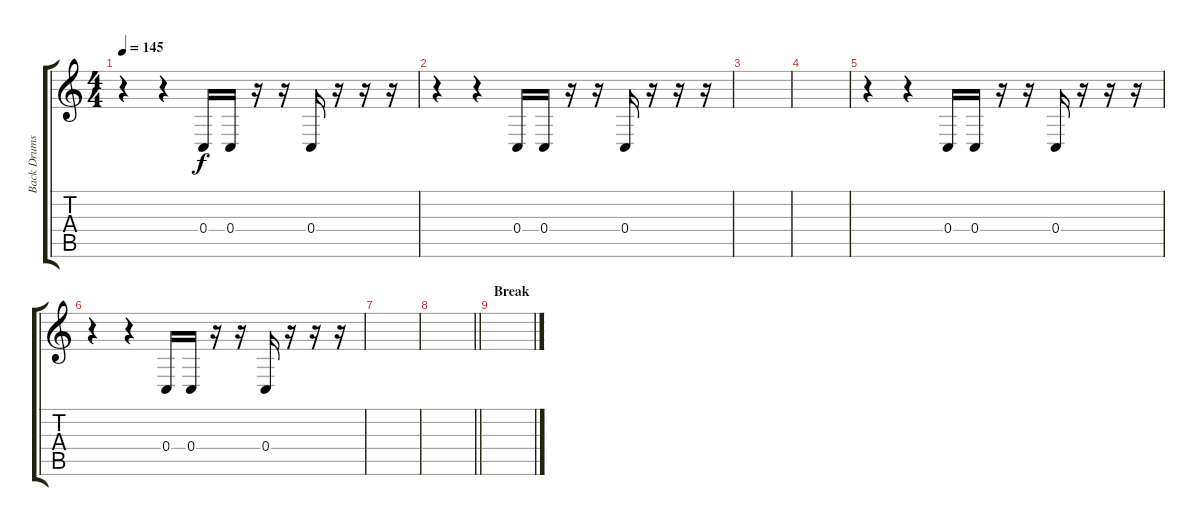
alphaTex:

\track ("Back Drums" "Back Drums") {instrument synthdrum}
\staff {score tabs}
\tuning (D4 A3 F3 C3 G2 C2) {hide}
\ts (4 4)
\tempo 145
\clef g2
\ks c
r.4{dy f} r.4 0.4.16 0.4.16 r.16 r.16 0.4.16 r.16 r.16 r.16 |
r.4 r.4 0.4.16 0.4.16 r.16 r.16 0.4.16 r.16 r.16 r.16 |
|
|
r.4 r.4 0.4.16 0.4.16 r.16 r.16 0.4.16 r.16 r.16 r.16 |
r.4 r.4 0.4.16 0.4.16 r.16 r.16 0.4.16 r.16 r.16 r.16 |
|
\barLineRight lightlight
|
\section ("" "Break")
